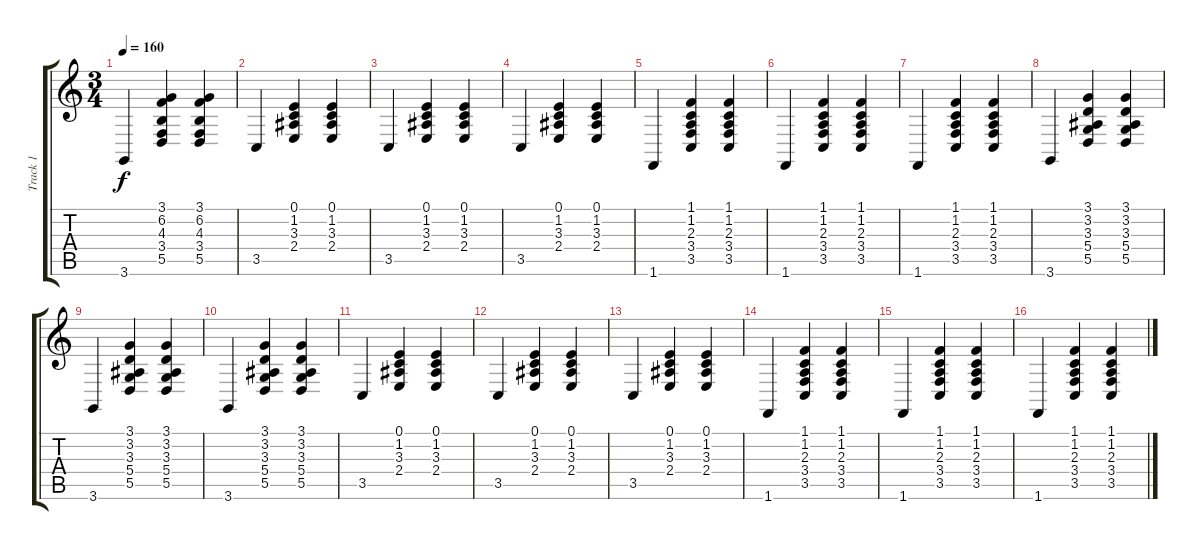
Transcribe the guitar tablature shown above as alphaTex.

\track ("Track 1" "Track 1") {instrument frenchhorn}
\staff {score tabs}
\tuning (E4 B3 G3 D3 A2 E2) {hide}
\ts (3 4)
\tempo 160
\clef g2
\ks c
3.6.4{dy f} (3.1 6.2 4.3 3.4 5.5).4 (3.1 6.2 4.3 3.4 5.5).4 |
3.5.4 (0.1 1.2 3.3 2.4).4 (0.1 1.2 3.3 2.4).4 |
3.5.4 (0.1 1.2 3.3 2.4).4 (0.1 1.2 3.3 2.4).4 |
3.5.4 (0.1 1.2 3.3 2.4).4 (0.1 1.2 3.3 2.4).4 |
1.6.4 (1.1 1.2 2.3 3.4 3.5).4 (1.1 1.2 2.3 3.4 3.5).4 |
1.6.4 (1.1 1.2 2.3 3.4 3.5).4 (1.1 1.2 2.3 3.4 3.5).4 |
1.6.4 (1.1 1.2 2.3 3.4 3.5).4 (1.1 1.2 2.3 3.4 3.5).4 |
3.6.4 (3.1 3.2 3.3 5.4 5.5).4 (3.1 3.2 3.3 5.4 5.5).4 |
3.6.4 (3.1 3.2 3.3 5.4 5.5).4 (3.1 3.2 3.3 5.4 5.5).4 |
3.6.4 (3.1 3.2 3.3 5.4 5.5).4 (3.1 3.2 3.3 5.4 5.5).4 |
3.5.4 (0.1 1.2 3.3 2.4).4 (0.1 1.2 3.3 2.4).4 |
3.5.4 (0.1 1.2 3.3 2.4).4 (0.1 1.2 3.3 2.4).4 |
3.5.4 (0.1 1.2 3.3 2.4).4 (0.1 1.2 3.3 2.4).4 |
1.6.4 (1.1 1.2 2.3 3.4 3.5).4 (1.1 1.2 2.3 3.4 3.5).4 |
1.6.4 (1.1 1.2 2.3 3.4 3.5).4 (1.1 1.2 2.3 3.4 3.5).4 |
1.6.4 (1.1 1.2 2.3 3.4 3.5).4 (1.1 1.2 2.3 3.4 3.5).4
